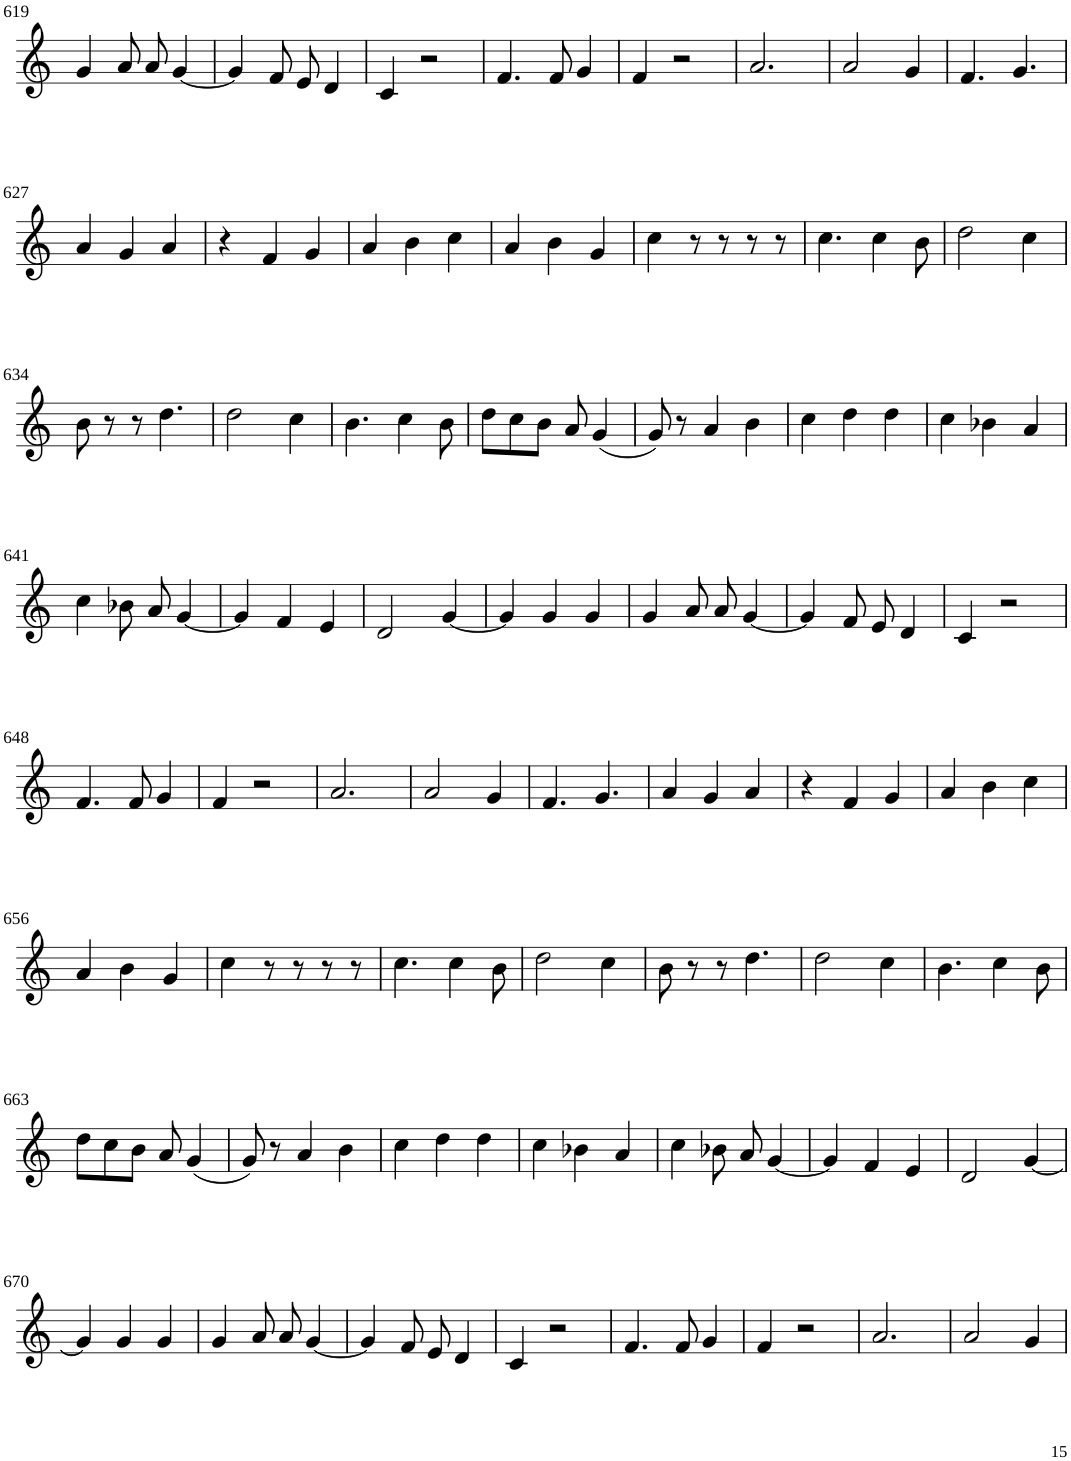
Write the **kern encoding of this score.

**kern
*part1
*staff1
*I"Violin
!!LO:PB:g=z
*clefG2
*k[]
*M6/8
=619
4g/
8a/
8a/
[4g/
=620
4g/]
8f/
8e/
4d/
=621
4c/
2r
=622
4.f/
8f/
4g/
=623
4f/
2r
=624
2.a/
=625
2a/
4g/
=626
4.f/
4.g/
!!LO:LB:g=z
=627
4a/
4g/
4a/
=628
4r
4f/
4g/
=629
4a/
4b\
4cc\
=630
4a/
4b\
4g/
=631
4cc\
8r
8r
8r
8r
=632
4.cc\
4cc\
8b\
=633
2dd\
4cc\
!!LO:LB:g=z
=634
8b\
8r
8r
4.dd\
=635
2dd\
4cc\
=636
4.b\
4cc\
8b\
=637
8dd\L
8cc\
8b\J
8a/
(4g/
=638
8g/)
8r
4a/
4b\
=639
4cc\
4dd\
4dd\
=640
4cc\
4b-X\
4a/
!!LO:LB:g=z
=641
4cc\
8b-X\
8a/
[4g/
=642
4g/]
4f/
4e/
=643
2d/
[4g/
=644
4g/]
4g/
4g/
=645
4g/
8a/
8a/
[4g/
=646
4g/]
8f/
8e/
4d/
=647
4c/
2r
!!LO:LB:g=z
=648
4.f/
8f/
4g/
=649
4f/
2r
=650
2.a/
=651
2a/
4g/
=652
4.f/
4.g/
=653
4a/
4g/
4a/
=654
4r
4f/
4g/
=655
4a/
4b\
4cc\
!!LO:LB:g=z
=656
4a/
4b\
4g/
=657
4cc\
8r
8r
8r
8r
=658
4.cc\
4cc\
8b\
=659
2dd\
4cc\
=660
8b\
8r
8r
4.dd\
=661
2dd\
4cc\
=662
4.b\
4cc\
8b\
!!LO:LB:g=z
=663
8dd\L
8cc\
8b\J
8a/
(4g/
=664
8g/)
8r
4a/
4b\
=665
4cc\
4dd\
4dd\
=666
4cc\
4b-X\
4a/
=667
4cc\
8b-X\
8a/
[4g/
=668
4g/]
4f/
4e/
=669
2d/
[4g/
!!LO:LB:g=z
=670
4g/]
4g/
4g/
=671
4g/
8a/
8a/
[4g/
=672
4g/]
8f/
8e/
4d/
=673
4c/
2r
=674
4.f/
8f/
4g/
=675
4f/
2r
=676
2.a/
=677
2a/
4g/
=
*-
